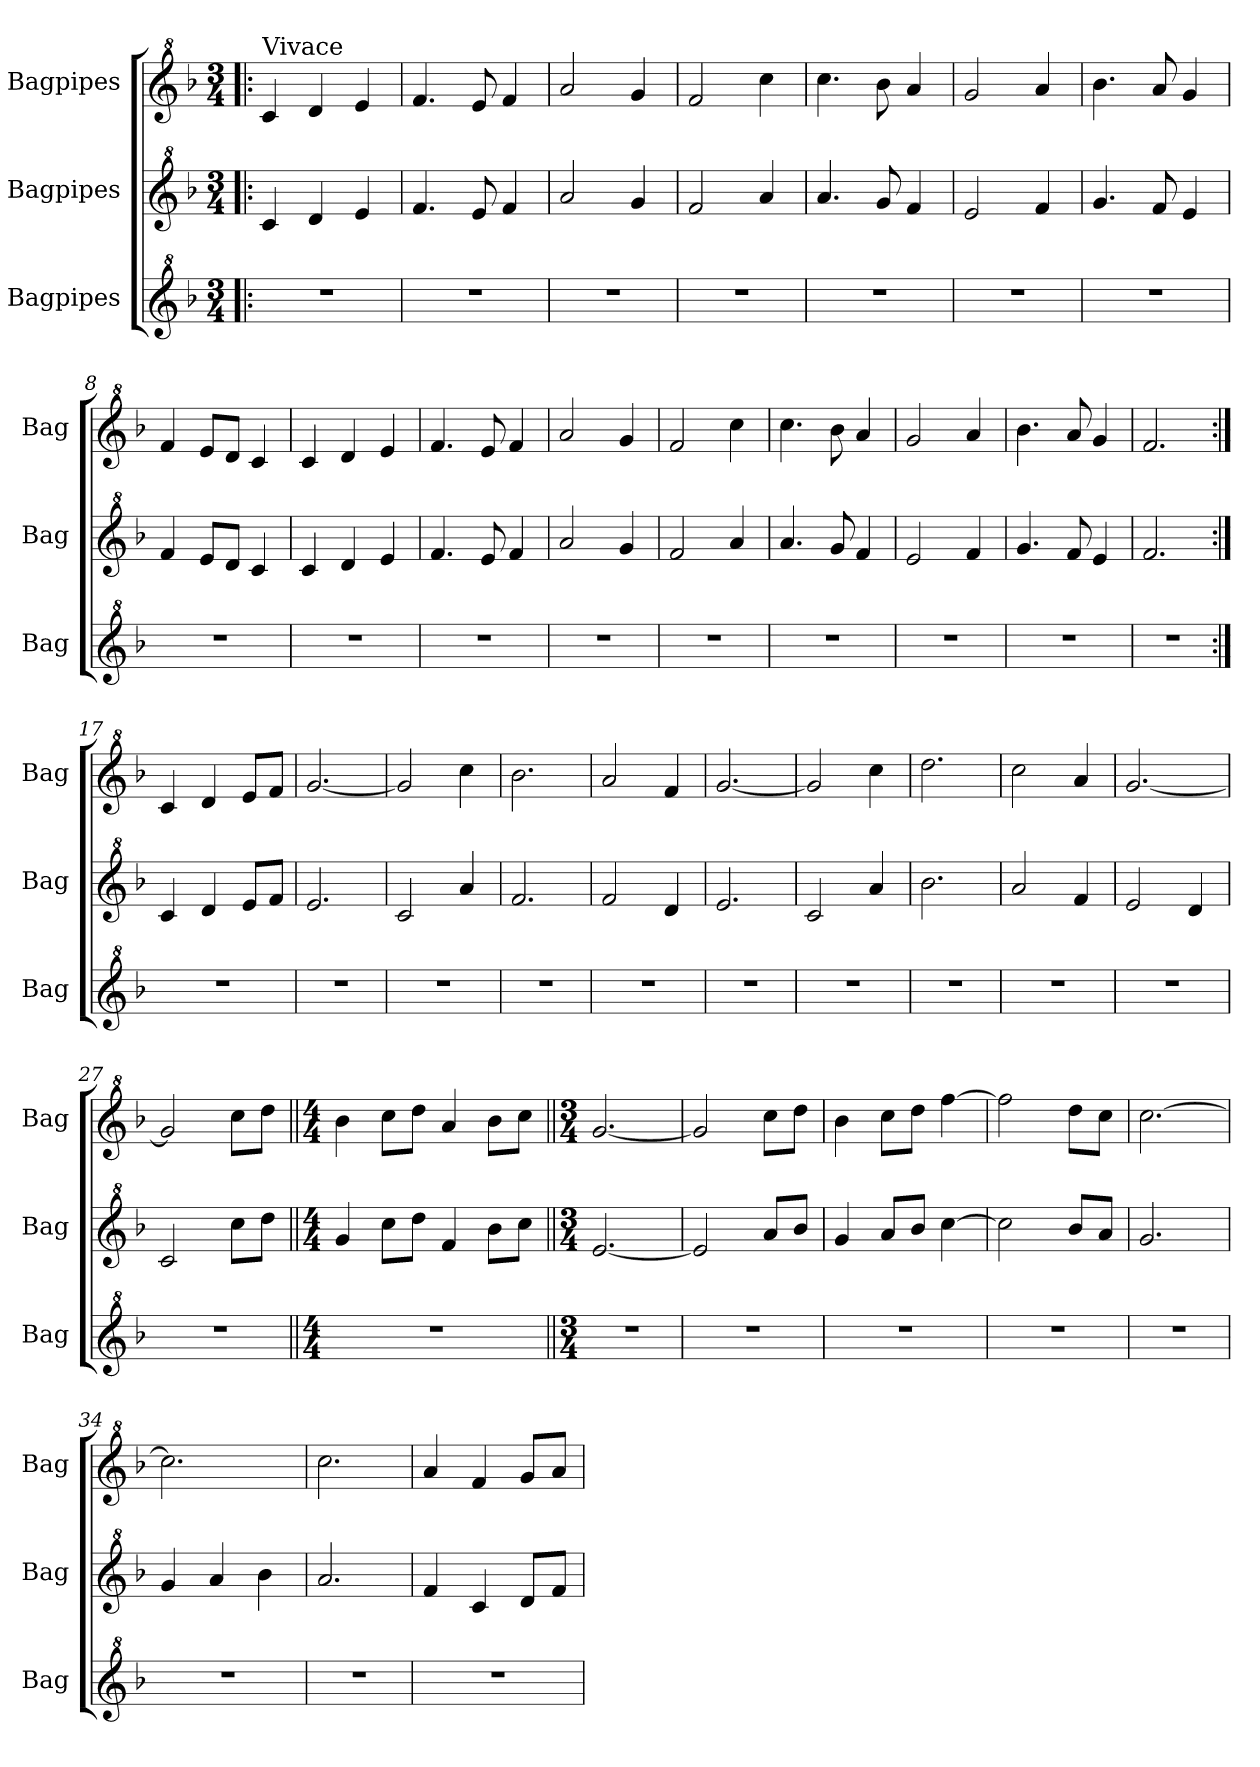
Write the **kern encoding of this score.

**kern	**kern	**kern
*part3	*part2	*part1
*staff3	*staff2	*staff1
*I"Bagpipes	*I"Bagpipes	*I"Bagpipes
*I'Bag	*I'Bag	*I'Bag
*clefG^2	*clefG^2	*clefG^2
*k[b-]	*k[b-]	*k[b-]
*F:	*F:	*F:
*M3/4	*M3/4	*M3/4
=1!|:	=1!|:	=1!|:
!	!	!LO:TX:a:t=Vivace
2.r	4cc/	4cc/
.	4dd/	4dd/
.	4ee/	4ee/
=2	=2	=2
2.r	4.ff/	4.ff/
.	8ee/	8ee/
.	4ff/	4ff/
=3	=3	=3
2.r	2aa/	2aa/
.	4gg/	4gg/
=4	=4	=4
2.r	2ff/	2ff/
.	4aa/	4ccc\
=5	=5	=5
2.r	4.aa/	4.ccc\
.	8gg/	8bb-\
.	4ff/	4aa/
=6	=6	=6
2.r	2ee/	2gg/
.	4ff/	4aa/
=7	=7	=7
2.r	4.gg/	4.bb-\
.	8ff/	8aa/
.	4ee/	4gg/
=8	=8	=8
2.r	4ff/	4ff/
.	8ee/L	8ee/L
.	8dd/J	8dd/J
.	4cc/	4cc/
=9	=9	=9
2.r	4cc/	4cc/
.	4dd/	4dd/
.	4ee/	4ee/
=10	=10	=10
2.r	4.ff/	4.ff/
.	8ee/	8ee/
.	4ff/	4ff/
=11	=11	=11
2.r	2aa/	2aa/
.	4gg/	4gg/
=12	=12	=12
2.r	2ff/	2ff/
.	4aa/	4ccc\
!!LO:LB:g=z
=13	=13	=13
2.r	4.aa/	4.ccc\
.	8gg/	8bb-\
.	4ff/	4aa/
=14	=14	=14
2.r	2ee/	2gg/
.	4ff/	4aa/
=15	=15	=15
2.r	4.gg/	4.bb-\
.	8ff/	8aa/
.	4ee/	4gg/
=16	=16	=16
2.r	2.ff/	2.ff/
=17:|!	=17:|!	=17:|!
2.r	4cc/	4cc/
.	4dd/	4dd/
.	8ee/L	8ee/L
.	8ff/J	8ff/J
=18	=18	=18
2.r	2.ee/	[2.gg/
=19	=19	=19
2.r	2cc/	2gg/]
.	4aa/	4ccc\
=20	=20	=20
2.r	2.ff/	2.bb-\
=21	=21	=21
2.r	2ff/	2aa/
.	4dd/	4ff/
=22	=22	=22
2.r	2.ee/	[2.gg/
=23	=23	=23
2.r	2cc/	2gg/]
.	4aa/	4ccc\
=24	=24	=24
2.r	2.bb-\	2.ddd\
=25	=25	=25
2.r	2aa/	2ccc\
.	4ff/	4aa/
=26	=26	=26
2.r	2ee/	[2.gg/
.	4dd/	.
=27	=27	=27
2.r	2cc/	2gg/]
.	8ccc\L	8ccc\L
.	8ddd\J	8ddd\J
!!LO:LB:g=z
=28||	=28||	=28||
*M4/4	*M4/4	*M4/4
1r	4gg/	4bb-\
.	8ccc\L	8ccc\L
.	8ddd\J	8ddd\J
.	4ff/	4aa/
.	8bb-\L	8bb-\L
.	8ccc\J	8ccc\J
=29||	=29||	=29||
*M3/4	*M3/4	*M3/4
2.r	[2.ee/	[2.gg/
=30	=30	=30
2.r	2ee/]	2gg/]
.	8aa/L	8ccc\L
.	8bb-/J	8ddd\J
=31	=31	=31
2.r	4gg/	4bb-\
.	8aa/L	8ccc\L
.	8bb-/J	8ddd\J
.	[4ccc\	[4fff\
=32	=32	=32
2.r	2ccc\]	2fff\]
.	8bb-/L	8ddd\L
.	8aa/J	8ccc\J
=33	=33	=33
2.r	2.gg/	[2.ccc\
=34	=34	=34
2.r	4gg/	2.ccc\]
.	4aa/	.
.	4bb-\	.
=35	=35	=35
2.r	2.aa/	2.ccc\
=36	=36	=36
2.r	4ff/	4aa/
.	4cc/	4ff/
.	8dd/L	8gg/L
.	8ff/J	8aa/J
=	=	=
*-	*-	*-
